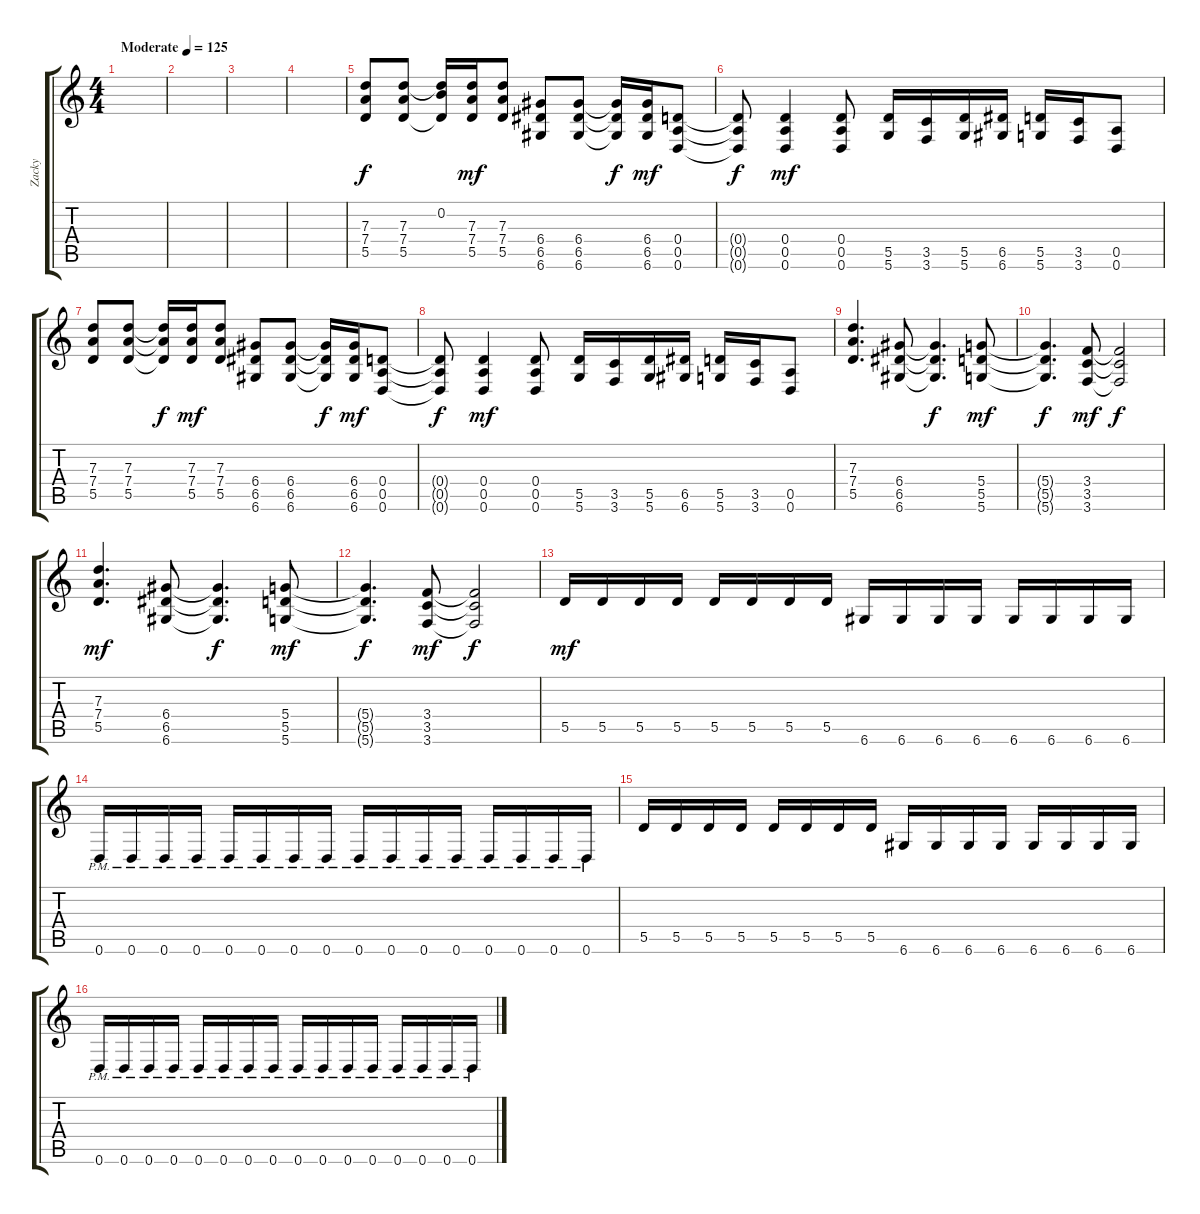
\track ("Zacky" "Zacky") {instrument distortionguitar}
\staff {score tabs}
\tuning (E4 B3 G3 D3 A2 D2) {hide}
\ts (4 4)
\tempo (125 "Moderate")
\clef g2
\ks c
|
|
|
|
(7.3 7.4 5.5).8 (7.3 7.4 5.5).8 (0.2 7.3{t} 5.5{t}).16{dy f} (7.3 7.4 5.5).16{dy mf} (7.3 7.4 5.5).8 (6.4 6.5 6.6).8 (6.4 6.5 6.6).8 (6.4{t} 6.5{t} 6.6{t}).16{dy f} (6.4 6.5 6.6).16{dy mf} (0.4 0.5 0.6).8 |
(0.4{t} 0.5{t} 0.6{t}).8{dy f} (0.4 0.5 0.6).4{dy mf} (0.4 0.5 0.6).8 (5.5 5.6).16 (3.5 3.6).16 (5.5 5.6).16 (6.5 6.6).16 (5.5 5.6).16 (3.5 3.6).16 (0.5 0.6).8 |
(7.3 7.4 5.5).8 (7.3 7.4 5.5).8 (7.3{t} 7.4{t} 5.5{t}).16{dy f} (7.3 7.4 5.5).16{dy mf} (7.3 7.4 5.5).8 (6.4 6.5 6.6).8 (6.4 6.5 6.6).8 (6.4{t} 6.5{t} 6.6{t}).16{dy f} (6.4 6.5 6.6).16{dy mf} (0.4 0.5 0.6).8 |
(0.4{t} 0.5{t} 0.6{t}).8{dy f} (0.4 0.5 0.6).4{dy mf} (0.4 0.5 0.6).8 (5.5 5.6).16 (3.5 3.6).16 (5.5 5.6).16 (6.5 6.6).16 (5.5 5.6).16 (3.5 3.6).16 (0.5 0.6).8 |
(7.3 7.4 5.5).4{d} (6.4 6.5 6.6).8 (6.4{t} 6.5{t} 6.6{t}).4{d dy f} (5.4 5.5 5.6).8{dy mf} |
(5.4{t} 5.5{t} 5.6{t}).4{d dy f} (3.4 3.5 3.6).8{dy mf} (3.4{t} 3.5{t} 3.6{t}).2{dy f} |
(7.3 7.4 5.5).4{d dy mf} (6.4 6.5 6.6).8 (6.4{t} 6.5{t} 6.6{t}).4{d dy f} (5.4 5.5 5.6).8{dy mf} |
(5.4{t} 5.5{t} 5.6{t}).4{d dy f} (3.4 3.5 3.6).8{dy mf} (3.4{t} 3.5{t} 3.6{t}).2{dy f} |
5.5.16{dy mf} 5.5.16 5.5.16 5.5.16 5.5.16 5.5.16 5.5.16 5.5.16 6.6.16 6.6.16 6.6.16 6.6.16 6.6.16 6.6.16 6.6.16 6.6.16 |
0.6{pm}.16 0.6{pm}.16 0.6{pm}.16 0.6{pm}.16 0.6{pm}.16 0.6{pm}.16 0.6{pm}.16 0.6{pm}.16 0.6{pm}.16 0.6{pm}.16 0.6{pm}.16 0.6{pm}.16 0.6{pm}.16 0.6{pm}.16 0.6{pm}.16 0.6{pm}.16 |
5.5.16 5.5.16 5.5.16 5.5.16 5.5.16 5.5.16 5.5.16 5.5.16 6.6.16 6.6.16 6.6.16 6.6.16 6.6.16 6.6.16 6.6.16 6.6.16 |
0.6{pm}.16 0.6{pm}.16 0.6{pm}.16 0.6{pm}.16 0.6{pm}.16 0.6{pm}.16 0.6{pm}.16 0.6{pm}.16 0.6{pm}.16 0.6{pm}.16 0.6{pm}.16 0.6{pm}.16 0.6{pm}.16 0.6{pm}.16 0.6{pm}.16 0.6{pm}.16
